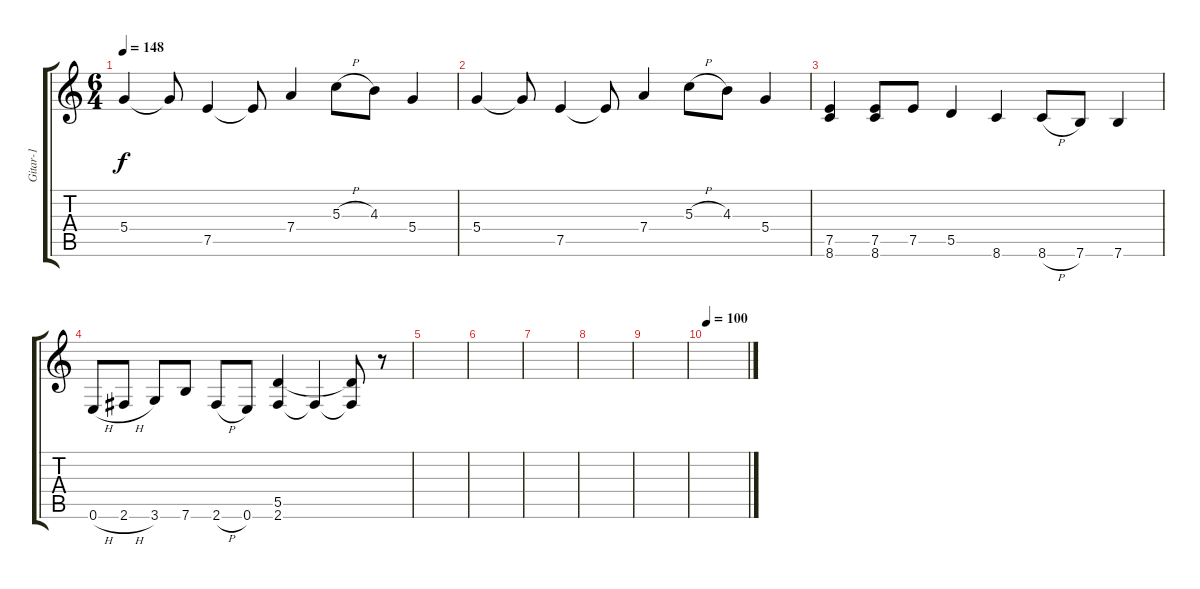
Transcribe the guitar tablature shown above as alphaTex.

\track ("Gitar-1" "Gitar-1") {instrument overdrivenguitar}
\staff {score tabs}
\tuning (E4 B3 G3 D3 A2 E2) {hide}
\ts (6 4)
\tempo 148
\clef g2
\ks c
5.4.4{dy f} 5.4{t}.8 7.5.4 7.5{t}.8 7.4.4 5.3{h}.8 4.3.8 5.4.4 |
5.4.4 5.4{t}.8 7.5.4 7.5{t}.8 7.4.4 5.3{h}.8 4.3.8 5.4.4 |
(7.5 8.6).4 (7.5 8.6).8 7.5.8 5.5.4 8.6.4 8.6{h}.8 7.6.8 7.6.4 |
0.6{h}.8 2.6{h}.8 3.6.8 7.6.8 2.6{h}.8 0.6.8 (5.5 2.6).4 2.6{t}.4 (5.5{t} 2.6{t}).8 r.8 |
|
|
|
|
|
\tempo 100
